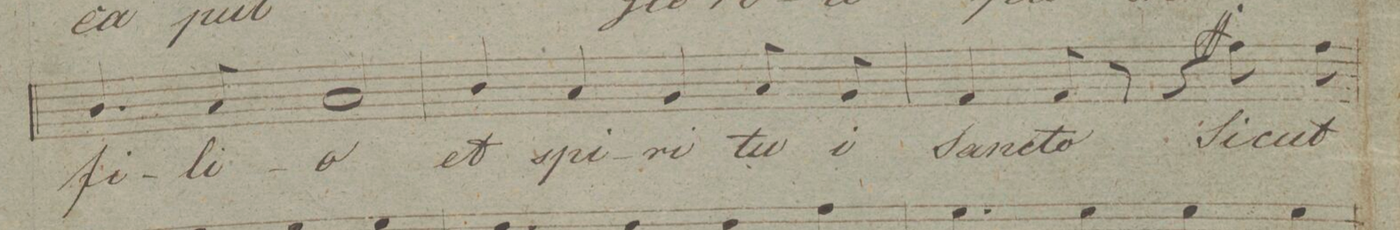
**kern	**text	**dynam
*I"Tenore.	*	*
*clefC4	*	*
*k[]	*	*
*met(c|)	*	*
*M2/2	*	*
4.A/	fi-	.
8G/	-li-	.
2G/	-o	.
=76	=76	=76
4A/	et	.
4G/	spi-	.
4F/	-ri-	.
8G/	-tu-	.
8F/	-i	.
=77	=77	=77
4E/	San-	.
8E/	-cto	.
8r	.	.
4r	.	.
.	.	ff
8e\	Si-	.
8e\	-cut	.
=78	=78	=78
*-	*-	*-
